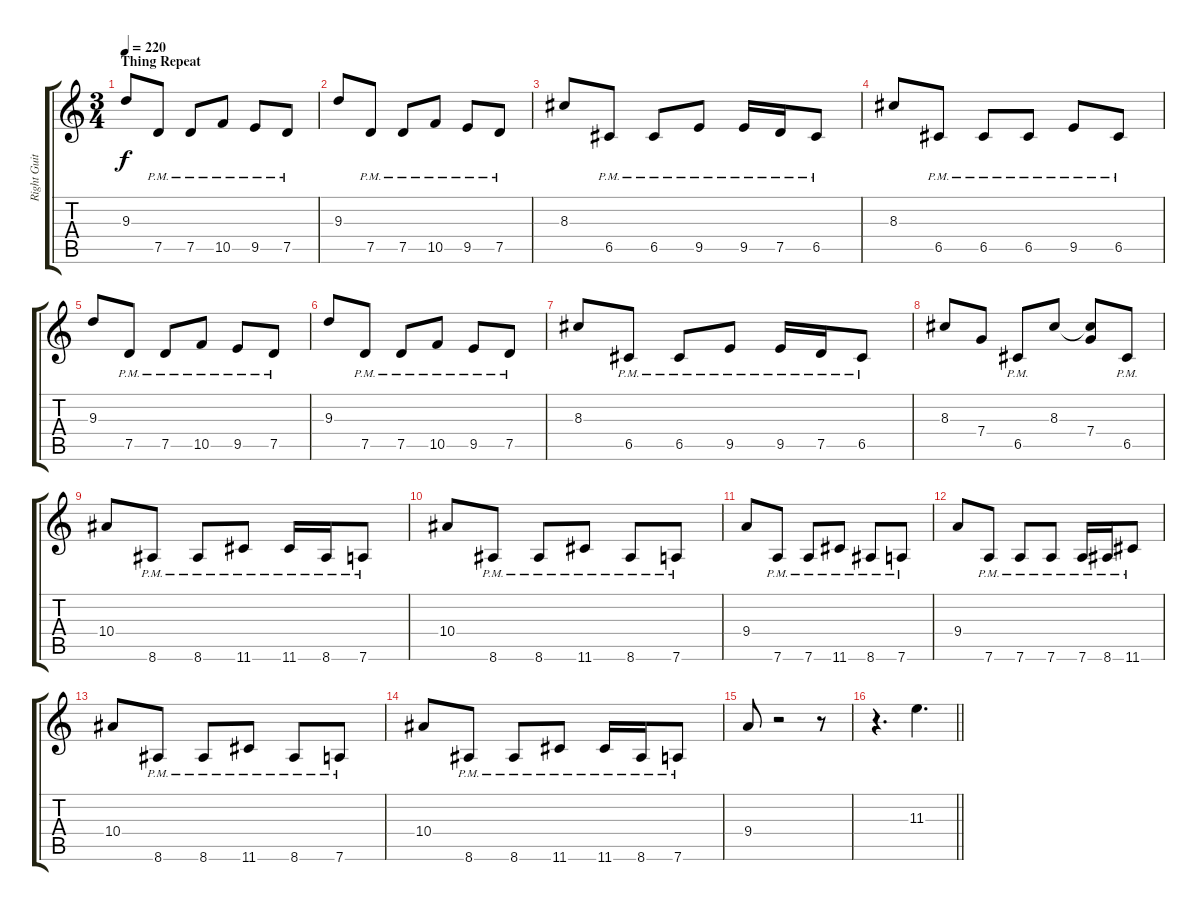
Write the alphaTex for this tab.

\track ("Right Guitar" "Right Guit") {instrument distortionguitar}
\staff {score tabs}
\tuning (D4 A3 F3 C3 G2 D2) {hide}
\ts (3 4)
\section ("" "Thing Repeat")
\tempo 220
\clef g2
\ks c
9.3.8{dy f} 7.5{pm}.8 7.5{pm}.8 10.5{pm}.8 9.5{pm}.8 7.5{pm}.8 |
9.3.8 7.5{pm}.8 7.5{pm}.8 10.5{pm}.8 9.5{pm}.8 7.5{pm}.8 |
8.3.8 6.5{pm}.8 6.5{pm}.8 9.5{pm}.8 9.5{pm}.16 7.5{pm}.16 6.5{pm}.8 |
8.3.8 6.5{pm}.8 6.5{pm}.8 6.5{pm}.8 9.5{pm}.8 6.5{pm}.8 |
9.3.8 7.5{pm}.8 7.5{pm}.8 10.5{pm}.8 9.5{pm}.8 7.5{pm}.8 |
9.3.8 7.5{pm}.8 7.5{pm}.8 10.5{pm}.8 9.5{pm}.8 7.5{pm}.8 |
8.3.8 6.5{pm}.8 6.5{pm}.8 9.5{pm}.8 9.5{pm}.16 7.5{pm}.16 6.5{pm}.8 |
8.3.8 7.4.8 6.5{pm}.8 8.3.8 (8.3{t} 7.4).8 6.5{pm}.8 |
10.4.8 8.6{pm}.8 8.6{pm}.8 11.6{pm}.8 11.6{pm}.16 8.6{pm}.16 7.6{pm}.8 |
10.4.8 8.6{pm}.8 8.6{pm}.8 11.6{pm}.8 8.6{pm}.8 7.6{pm}.8 |
9.4.8 7.6{pm}.8 7.6{pm}.8 11.6{pm}.8 8.6{pm}.8 7.6{pm}.8 |
9.4.8 7.6{pm}.8 7.6{pm}.8 7.6{pm}.8 7.6{pm}.16 8.6{pm}.16 11.6{pm}.8 |
10.4.8 8.6{pm}.8 8.6{pm}.8 11.6{pm}.8 8.6{pm}.8 7.6{pm}.8 |
10.4.8 8.6{pm}.8 8.6{pm}.8 11.6{pm}.8 11.6{pm}.16 8.6{pm}.16 7.6{pm}.8 |
9.4.8 r.2 r.8 |
\barLineRight lightlight
r.4{d} 11.3.4{d}
